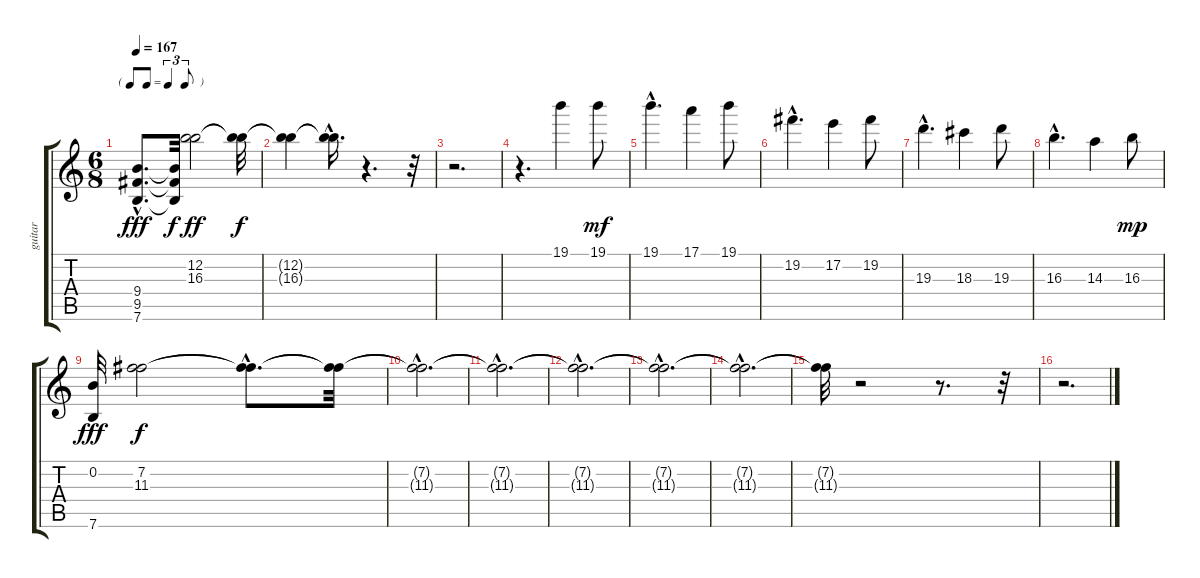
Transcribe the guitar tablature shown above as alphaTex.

\track ("guitar" "guitar") {instrument distortionguitar}
\staff {score tabs}
\tuning (E4 B3 G3 D3 A2 E2) {hide}
\ts (6 8)
\tf triplet8th
\tempo 167
\clef g2
\ks c
(9.4{hac} 9.5{hac} 7.6{hac}).8{d dy fff} (9.4{t} 9.5{t} 7.6{t}).32{dy f} (12.2 16.3).2{dy ff} (12.2{t} 16.3{t}).32{dy f} |
(12.2{t} 16.3{t}).4 (12.2{hac t} 16.3{hac t}).16{d} r.4{d} r.32 |
r.2{d} |
r.4{d} 19.1.4 19.1.8{dy mf} |
19.1{hac}.4{d} 17.1.4 19.1.8 |
19.2{hac}.4{d} 17.2.4 19.2.8 |
19.3{hac}.4{d} 18.3.4 19.3.8 |
16.3{hac}.4{d} 14.3.4 16.3.8{dy mp} |
(0.2 7.6).32{dy fff} (7.2 11.3).2{dy f} (7.2{hac t} 11.3{hac t}).8{d} (7.2{t} 11.3{t}).32 |
(7.2{hac t} 11.3{hac t}).2{d} |
(7.2{hac t} 11.3{hac t}).2{d} |
(7.2{hac t} 11.3{hac t}).2{d} |
(7.2{hac t} 11.3{hac t}).2{d} |
(7.2{hac t} 11.3{hac t}).2{d} |
(7.2{t} 11.3{t}).32 r.2 r.8{d} r.32 |
r.2{d}
